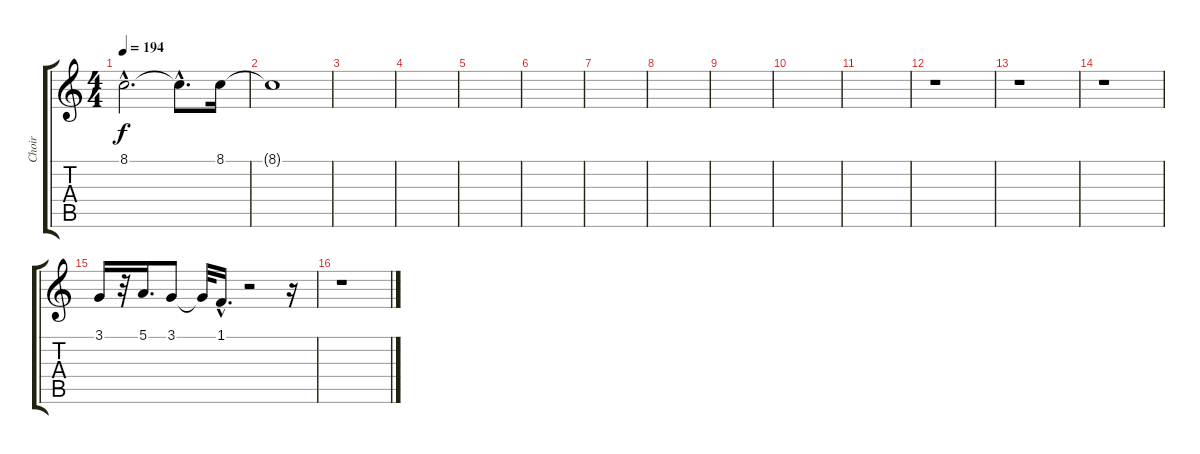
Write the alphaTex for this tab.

\track ("Choir" "Choir") {instrument harmonica}
\staff {score tabs}
\tuning (E4 B3 G3 D3 A2 E2) {hide}
\ts (4 4)
\tempo 194
\clef g2
\ks c
8.1{hac t}.2{d dy f} 8.1{hac t}.8{d} 8.1.16 |
8.1{t}.1 |
|
|
|
|
|
|
|
|
|
r.1 |
r.1 |
r.1 |
3.1.16 r.32 5.1.16{d} 3.1.8 3.1{t}.32 1.1{hac}.16{d} r.2 r.16 |
r.1
